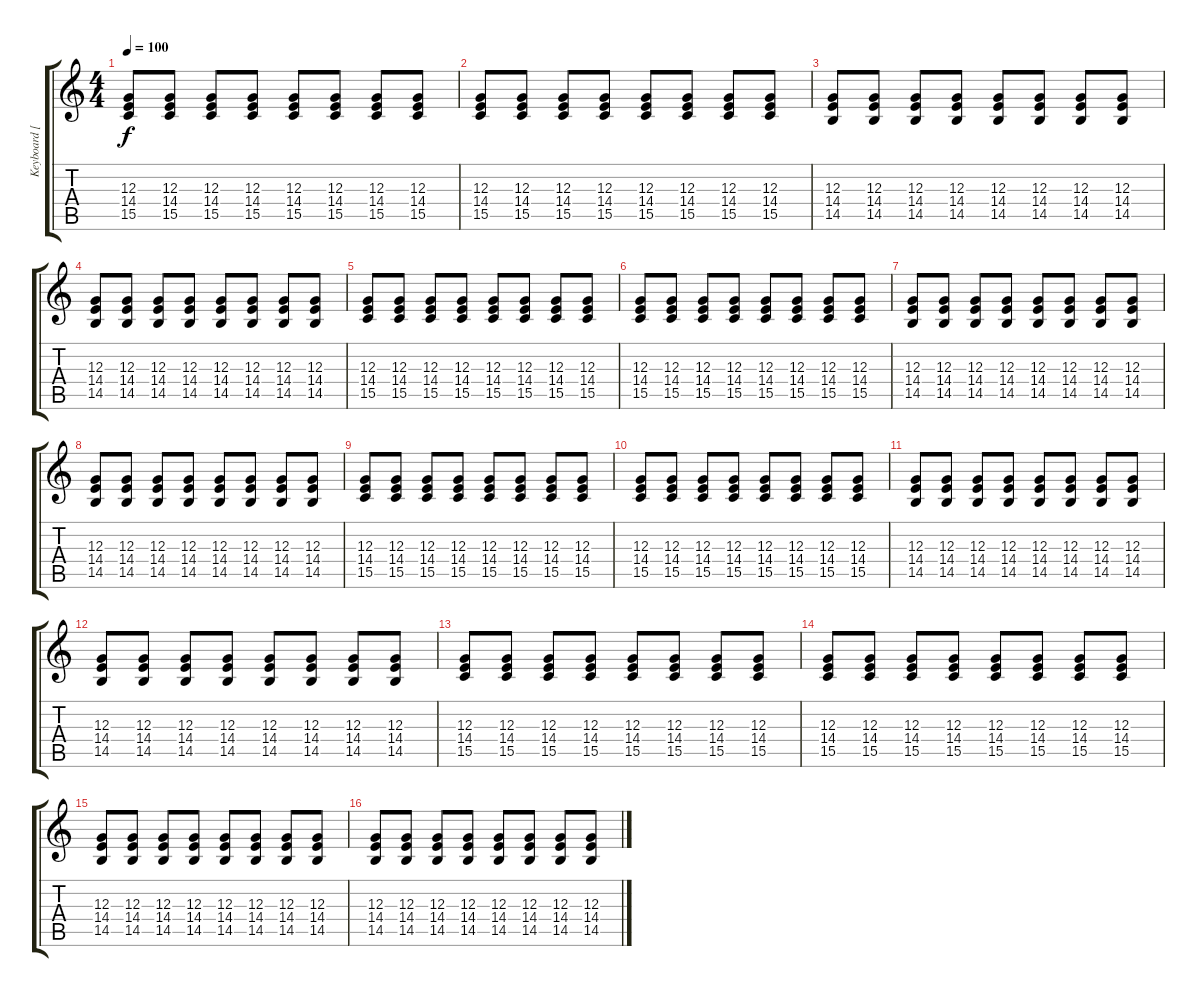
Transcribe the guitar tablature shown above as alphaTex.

\track ("Keyboard [right]" "Keyboard [") {instrument pad2warm}
\staff {score tabs}
\tuning (E4 B3 G3 D3 A2 E2) {hide}
\ts (4 4)
\tempo 100
\clef g2
\ks c
(12.3 14.4 15.5).8{dy f} (12.3 14.4 15.5).8 (12.3 14.4 15.5).8 (12.3 14.4 15.5).8 (12.3 14.4 15.5).8 (12.3 14.4 15.5).8 (12.3 14.4 15.5).8 (12.3 14.4 15.5).8 |
(12.3 14.4 15.5).8 (12.3 14.4 15.5).8 (12.3 14.4 15.5).8 (12.3 14.4 15.5).8 (12.3 14.4 15.5).8 (12.3 14.4 15.5).8 (12.3 14.4 15.5).8 (12.3 14.4 15.5).8 |
(12.3 14.4 14.5).8 (12.3 14.4 14.5).8 (12.3 14.4 14.5).8 (12.3 14.4 14.5).8 (12.3 14.4 14.5).8 (12.3 14.4 14.5).8 (12.3 14.4 14.5).8 (12.3 14.4 14.5).8 |
(12.3 14.4 14.5).8 (12.3 14.4 14.5).8 (12.3 14.4 14.5).8 (12.3 14.4 14.5).8 (12.3 14.4 14.5).8 (12.3 14.4 14.5).8 (12.3 14.4 14.5).8 (12.3 14.4 14.5).8 |
(12.3 14.4 15.5).8 (12.3 14.4 15.5).8 (12.3 14.4 15.5).8 (12.3 14.4 15.5).8 (12.3 14.4 15.5).8 (12.3 14.4 15.5).8 (12.3 14.4 15.5).8 (12.3 14.4 15.5).8 |
(12.3 14.4 15.5).8 (12.3 14.4 15.5).8 (12.3 14.4 15.5).8 (12.3 14.4 15.5).8 (12.3 14.4 15.5).8 (12.3 14.4 15.5).8 (12.3 14.4 15.5).8 (12.3 14.4 15.5).8 |
(12.3 14.4 14.5).8 (12.3 14.4 14.5).8 (12.3 14.4 14.5).8 (12.3 14.4 14.5).8 (12.3 14.4 14.5).8 (12.3 14.4 14.5).8 (12.3 14.4 14.5).8 (12.3 14.4 14.5).8 |
(12.3 14.4 14.5).8 (12.3 14.4 14.5).8 (12.3 14.4 14.5).8 (12.3 14.4 14.5).8 (12.3 14.4 14.5).8 (12.3 14.4 14.5).8 (12.3 14.4 14.5).8 (12.3 14.4 14.5).8 |
(12.3 14.4 15.5).8{volume 7} (12.3 14.4 15.5).8 (12.3 14.4 15.5).8 (12.3 14.4 15.5).8 (12.3 14.4 15.5).8 (12.3 14.4 15.5).8 (12.3 14.4 15.5).8 (12.3 14.4 15.5).8 |
(12.3 14.4 15.5).8 (12.3 14.4 15.5).8 (12.3 14.4 15.5).8 (12.3 14.4 15.5).8 (12.3 14.4 15.5).8 (12.3 14.4 15.5).8 (12.3 14.4 15.5).8 (12.3 14.4 15.5).8 |
(12.3 14.4 14.5).8 (12.3 14.4 14.5).8 (12.3 14.4 14.5).8 (12.3 14.4 14.5).8 (12.3 14.4 14.5).8 (12.3 14.4 14.5).8 (12.3 14.4 14.5).8 (12.3 14.4 14.5).8 |
(12.3 14.4 14.5).8 (12.3 14.4 14.5).8 (12.3 14.4 14.5).8 (12.3 14.4 14.5).8 (12.3 14.4 14.5).8 (12.3 14.4 14.5).8 (12.3 14.4 14.5).8 (12.3 14.4 14.5).8 |
(12.3 14.4 15.5).8{volume 4} (12.3 14.4 15.5).8 (12.3 14.4 15.5).8 (12.3 14.4 15.5).8 (12.3 14.4 15.5).8 (12.3 14.4 15.5).8 (12.3 14.4 15.5).8 (12.3 14.4 15.5).8 |
(12.3 14.4 15.5).8 (12.3 14.4 15.5).8 (12.3 14.4 15.5).8 (12.3 14.4 15.5).8 (12.3 14.4 15.5).8 (12.3 14.4 15.5).8 (12.3 14.4 15.5).8 (12.3 14.4 15.5).8 |
(12.3 14.4 14.5).8 (12.3 14.4 14.5).8 (12.3 14.4 14.5).8 (12.3 14.4 14.5).8 (12.3 14.4 14.5).8 (12.3 14.4 14.5).8 (12.3 14.4 14.5).8 (12.3 14.4 14.5).8 |
(12.3 14.4 14.5).8 (12.3 14.4 14.5).8 (12.3 14.4 14.5).8 (12.3 14.4 14.5).8 (12.3 14.4 14.5).8 (12.3 14.4 14.5).8 (12.3 14.4 14.5).8 (12.3 14.4 14.5).8
